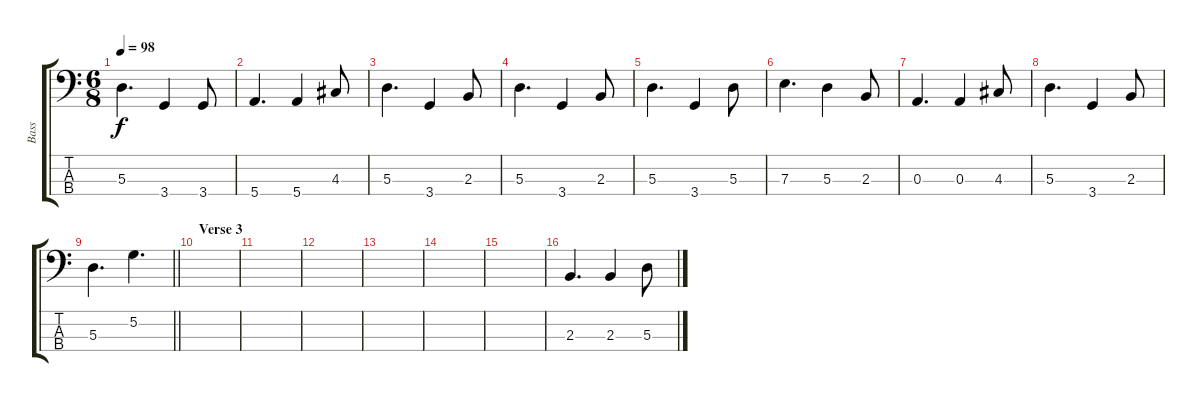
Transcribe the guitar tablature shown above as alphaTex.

\track ("Bass" "Bass") {instrument electricbassfinger}
\staff {score tabs}
\tuning (G2 D2 A1 E1) {hide}
\ts (6 8)
\tempo 98
\clef f4
\ks c
5.3.4{d dy f} 3.4.4 3.4.8 |
5.4.4{d} 5.4.4 4.3.8 |
5.3.4{d} 3.4.4 2.3.8 |
5.3.4{d} 3.4.4 2.3.8 |
5.3.4{d} 3.4.4 5.3.8 |
7.3.4{d} 5.3.4 2.3.8 |
0.3.4{d} 0.3.4 4.3.8 |
5.3.4{d} 3.4.4 2.3.8 |
\barLineRight lightlight
5.3.4{d} 5.2.4{d} |
\section ("" "Verse 3")
|
|
|
|
|
|
2.3.4{d} 2.3.4 5.3.8
